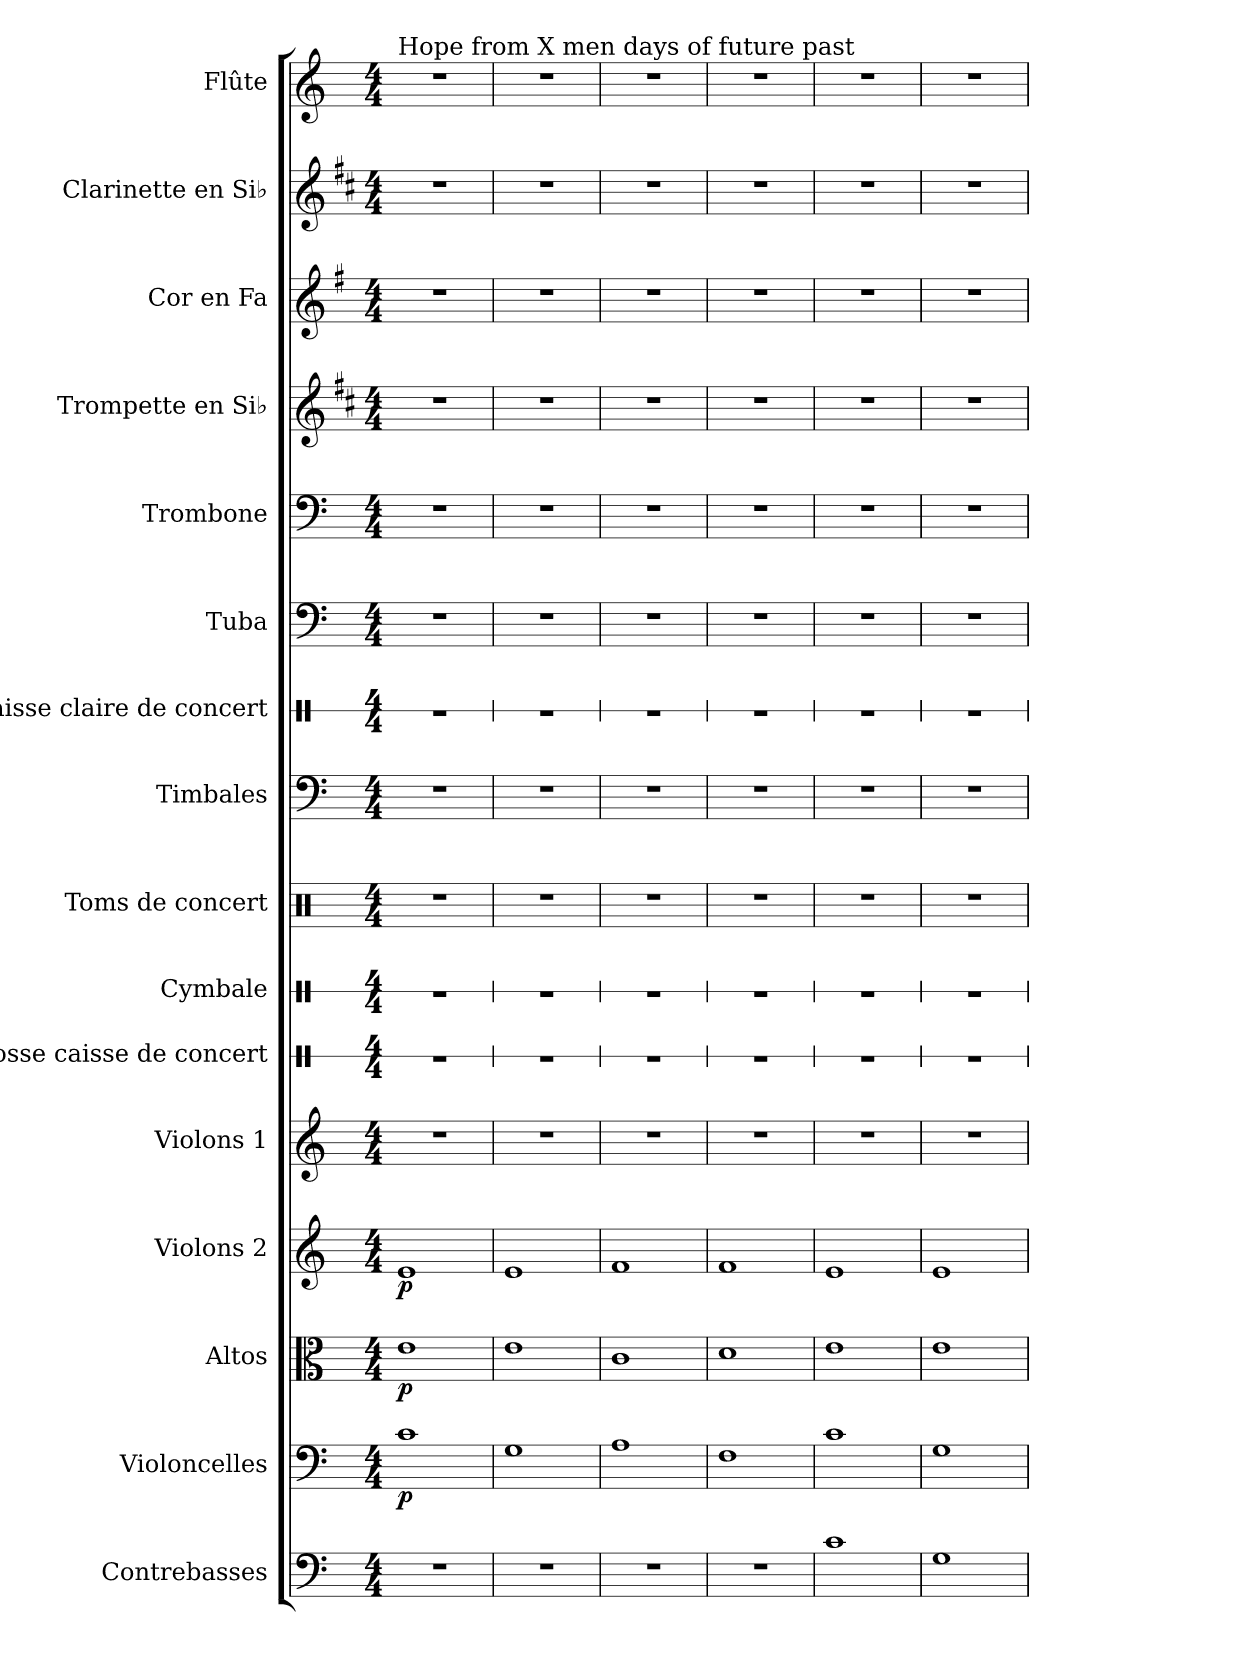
**kern	**kern	**dynam	**kern	**dynam	**kern	**dynam	**kern	**kern	**kern	**kern	**kern	**kern	**kern	**kern	**kern	**kern	**kern	**kern
*part16	*part15	*part15	*part14	*part14	*part13	*part13	*part12	*part11	*part10	*part9	*part8	*part7	*part6	*part5	*part4	*part3	*part2	*part1
*staff16	*staff15	*staff15	*staff14	*staff14	*staff13	*staff13	*staff12	*staff11	*staff10	*staff9	*staff8	*staff7	*staff6	*staff5	*staff4	*staff3	*staff2	*staff1
*I"Contrebasses	*I"Violoncelles	*	*I"Altos	*	*I"Violons 2	*	*I"Violons 1	*I"Grosse caisse de concert	*I"Cymbale	*I"Toms de concert	*I"Timbales	*I"Caisse claire de concert	*I"Tuba	*I"Trombone	*I"Trompette en Si♭	*I"Cor en Fa	*I"Clarinette en Si♭	*I"Flûte
*I'Cbs.	*I'Vlcs	*	*I'Alt.	*	*I'Vlns 2.	*	*I'Vlns 1.	*I'GC con.	*I'Cym.	*I'Toms de C.	*I'Timb.	*I'CC con.	*I'Tba.	*I'Tbn.	*I'Tromp. Si♭	*I'Cor Fa	*I'Clar. Si♭	*I'Fl.
*	*	*	*	*	*	*	*	*stria1	*stria1	*	*	*stria1	*	*	*	*	*	*
*clefF4	*clefF4	*	*clefC3	*	*clefG2	*	*clefG2	*clefX	*clefX	*clefX	*clefF4	*clefX	*clefF4	*clefF4	*clefG2	*clefG2	*clefG2	*clefG2
*ITrd7c12	*	*	*	*	*	*	*	*	*	*	*	*	*	*	*ITrd1c2	*ITrd4c7	*ITrd1c2	*
*k[]	*k[]	*	*k[]	*	*k[]	*	*k[]	*k[]	*k[]	*k[]	*k[]	*k[]	*k[]	*k[]	*k[]	*k[]	*k[]	*k[]
*M4/4	*M4/4	*	*M4/4	*	*M4/4	*	*M4/4	*M4/4	*M4/4	*M4/4	*M4/4	*M4/4	*M4/4	*M4/4	*M4/4	*M4/4	*M4/4	*M4/4
*MM70	*MM70	*	*MM70	*	*MM70	*	*MM70	*MM70	*MM70	*MM70	*MM70	*MM70	*MM70	*MM70	*MM70	*MM70	*MM70	*MM70
=1	=1	=1	=1	=1	=1	=1	=1	=1	=1	=1	=1	=1	=1	=1	=1	=1	=1	=1
!	!	!	!	!	!	!	!	!	!	!	!	!	!	!	!	!	!	!LO:TX:t=Hope from X men days of future past
!	!	!LO:DY:b	!	!LO:DY:b	!	!LO:DY:b	!	!	!	!	!	!	!	!	!	!	!	!
1r	1c	p	1e	p	1e	p	1r	1r	1r	1r	1r	1r	1r	1r	1r	1r	1r	1r
=2	=2	=2	=2	=2	=2	=2	=2	=2	=2	=2	=2	=2	=2	=2	=2	=2	=2	=2
1r	1G	.	1e	.	1e	.	1r	1r	1r	1r	1r	1r	1r	1r	1r	1r	1r	1r
=3	=3	=3	=3	=3	=3	=3	=3	=3	=3	=3	=3	=3	=3	=3	=3	=3	=3	=3
1r	1A	.	1c	.	1f	.	1r	1r	1r	1r	1r	1r	1r	1r	1r	1r	1r	1r
=4	=4	=4	=4	=4	=4	=4	=4	=4	=4	=4	=4	=4	=4	=4	=4	=4	=4	=4
1r	1F	.	1d	.	1f	.	1r	1r	1r	1r	1r	1r	1r	1r	1r	1r	1r	1r
=5	=5	=5	=5	=5	=5	=5	=5	=5	=5	=5	=5	=5	=5	=5	=5	=5	=5	=5
1C	1c	.	1e	.	1e	.	1r	1r	1r	1r	1r	1r	1r	1r	1r	1r	1r	1r
=6	=6	=6	=6	=6	=6	=6	=6	=6	=6	=6	=6	=6	=6	=6	=6	=6	=6	=6
1GG	1G	.	1e	.	1e	.	1r	1r	1r	1r	1r	1r	1r	1r	1r	1r	1r	1r
=	=	=	=	=	=	=	=	=	=	=	=	=	=	=	=	=	=	=
*-	*-	*-	*-	*-	*-	*-	*-	*-	*-	*-	*-	*-	*-	*-	*-	*-	*-	*-
